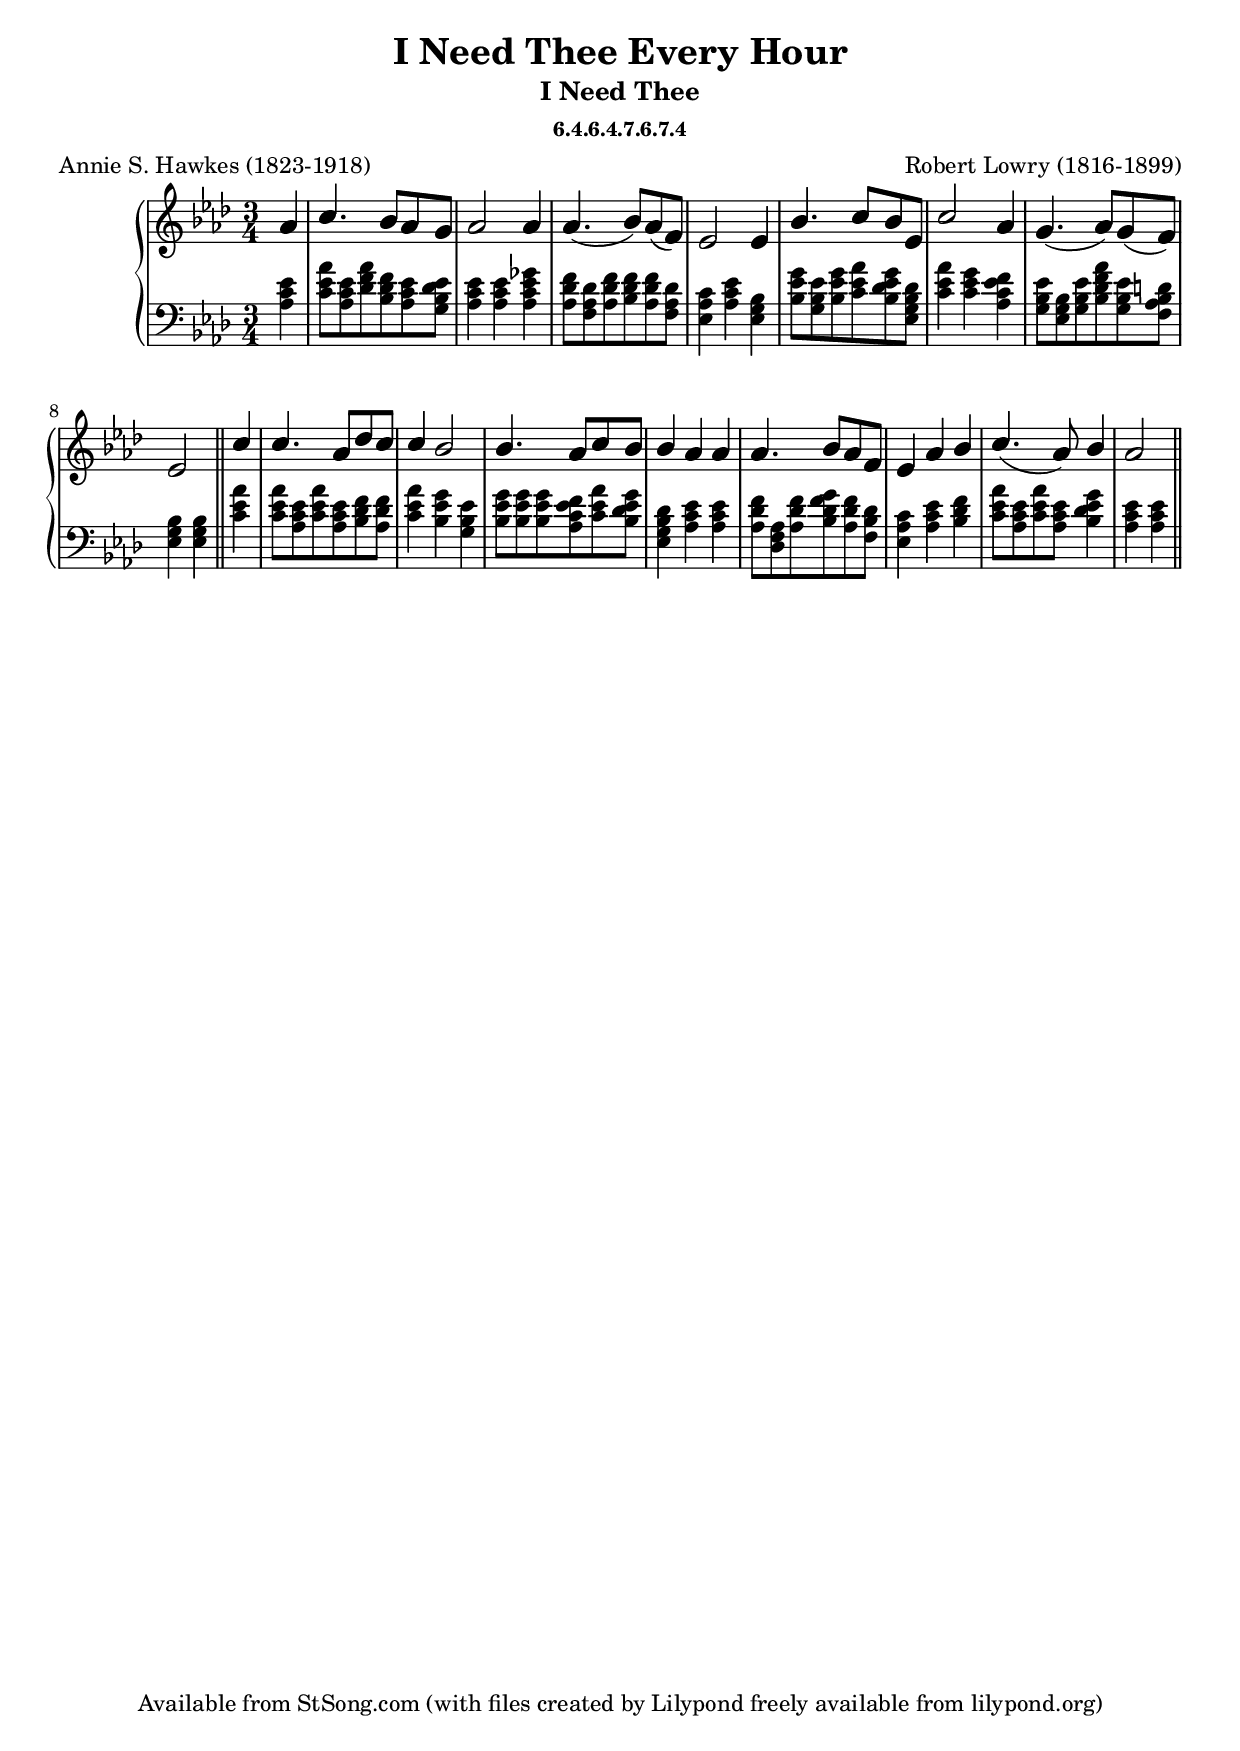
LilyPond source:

%%%advancedChordDocument
  \version "2.14.2" %Lilypond version
\header { 
 %Standard lilypond header informantion

 title = "I Need Thee Every Hour" 
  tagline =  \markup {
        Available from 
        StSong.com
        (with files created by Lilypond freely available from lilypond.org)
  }
 composer = "Robert Lowry (1816-1899)"
 subtitle = "I Need Thee"
 subsubtitle = "6.4.6.4.7.6.7.4"
 poet = "Annie S. Hawkes (1823-1918)" 
 } %END HEADER

{ { << \new PianoStaff { << \new Staff { \clef "treble"
              { \time 3/4
                \partial 4 \key aes \major
                } << { \override Stem #'direction = #1
                   \override Rest #'direction = #1
                   {
                     { \override NoteHead #'font-size = #2
                       {
                         aes' c''4. bes'8 aes' g' aes'2 \bar ""
                         
                       } \revert NoteHead #'font-size
                       } { \override NoteHead #'font-size = #2
                       {
                         aes'4 aes'4.(  bes'8)  aes'(  f')  ees'2 \bar ""
                         
                       } \revert NoteHead #'font-size
                       } { \override NoteHead #'font-size = #2
                       {
                         ees'4 bes'4. c''8 bes' ees' c''2 \bar ""
                         
                       } \revert NoteHead #'font-size
                       } { \override NoteHead #'font-size = #2
                       {
                         aes'4 g'4.(  aes'8)  g'(  f')  ees'2 \bar "||"
                         
                       } \revert NoteHead #'font-size
                       } { \override NoteHead #'font-size = #2
                       {
                         c''4 c''4. aes'8 des'' c'' c''4 bes'2 \bar "|"
                         
                       } \revert NoteHead #'font-size
                       } { \override NoteHead #'font-size = #2
                       {
                         bes'4. aes'8 c'' bes' bes'4 aes' \bar ""
                         
                       } \revert NoteHead #'font-size
                       } { \override NoteHead #'font-size = #2
                       {
                         aes' aes'4. bes'8 aes' f' ees'4 aes' \bar ""
                         
                       } \revert NoteHead #'font-size
                       } { \override NoteHead #'font-size = #2
                       { bes' c''4.(  aes'8)  bes'4 aes'2 \bar "||"
                         } \revert NoteHead #'font-size
                       } { \override NoteHead #'font-size = #2
                       { } \revert NoteHead #'font-size
                       } { \override NoteHead #'font-size = #2
                       { } \revert NoteHead #'font-size
                       } { \override NoteHead #'font-size = #2
                       { } \revert NoteHead #'font-size
                       } { \override NoteHead #'font-size = #2
                       { } \revert NoteHead #'font-size
                       } { \override NoteHead #'font-size = #2
                       { } \revert NoteHead #'font-size
                       } { \override NoteHead #'font-size = #2
                       { } \revert NoteHead #'font-size
                       } { \override NoteHead #'font-size = #2
                       { } \revert NoteHead #'font-size
                       } { \override NoteHead #'font-size = #2
                       { } \revert NoteHead #'font-size
                       } 
                   } } >> } \new Staff { \clef "bass"
              { \time 3/4
                \partial 4 \key aes \major
                } << { {
                     \set majorSevenSymbol = \markup \line { "Maj7"}
                     {
                       < aes c' ees' >4 < c' ees' aes' >8 < aes c' ees' > < des' f' aes' > < bes des' f' > < aes c' ees' > < g bes des' ees' > < aes c' ees' >4 < aes c' ees' > 
                     } {
                       < aes c' ees' ges' > < aes des' f' >8 < f aes des' > < aes des' f' > < bes des' f' > < aes des' f' > < f aes des' > < ees aes c' >4 < aes c' ees' > 
                     } {
                       < ees g bes > < bes ees' g' >8 < g bes ees' > < bes ees' g' > < c' ees' aes' > < bes des' ees' g' > < ees g bes des' > < c' ees' aes' >4 < c' ees' g' > 
                     } {
                       < aes c' ees' f' > < g bes ees' >8 < ees g bes > < g bes ees' > < bes des' f' aes' > < g bes ees' > < f aes bes d' > < ees g bes >4 < ees g bes > 
                     } {
                       < c' ees' aes' > < c' ees' aes' >8 < aes c' ees' > < c' ees' aes' > < aes c' ees' > < bes des' f' > < aes des' f' > < c' ees' aes' >4 < bes ees' g' > < g bes ees' > 
                     } {
                       < bes ees' g' >8 < bes ees' g' > < bes ees' g' > < aes c' ees' f' > < c' ees' aes' > < bes des' ees' g' > < ees g bes des' >4 < aes c' ees' > 
                     } {
                       < aes c' ees' > < aes des' f' >8 < des f aes > < aes des' f' > < bes des' f' g' > < aes des' f' > < f bes des' > < ees aes c' >4 < aes c' ees' > 
                     } {
                       < bes des' f' > < c' ees' aes' >8 < aes c' ees' > < c' ees' aes' > < aes c' ees' > < bes des' ees' g' >4 < aes c' ees' > < aes c' ees' > 
                     } { } { } { } { } { } { } { } { } 
                   } } >> } >> } >> } }
